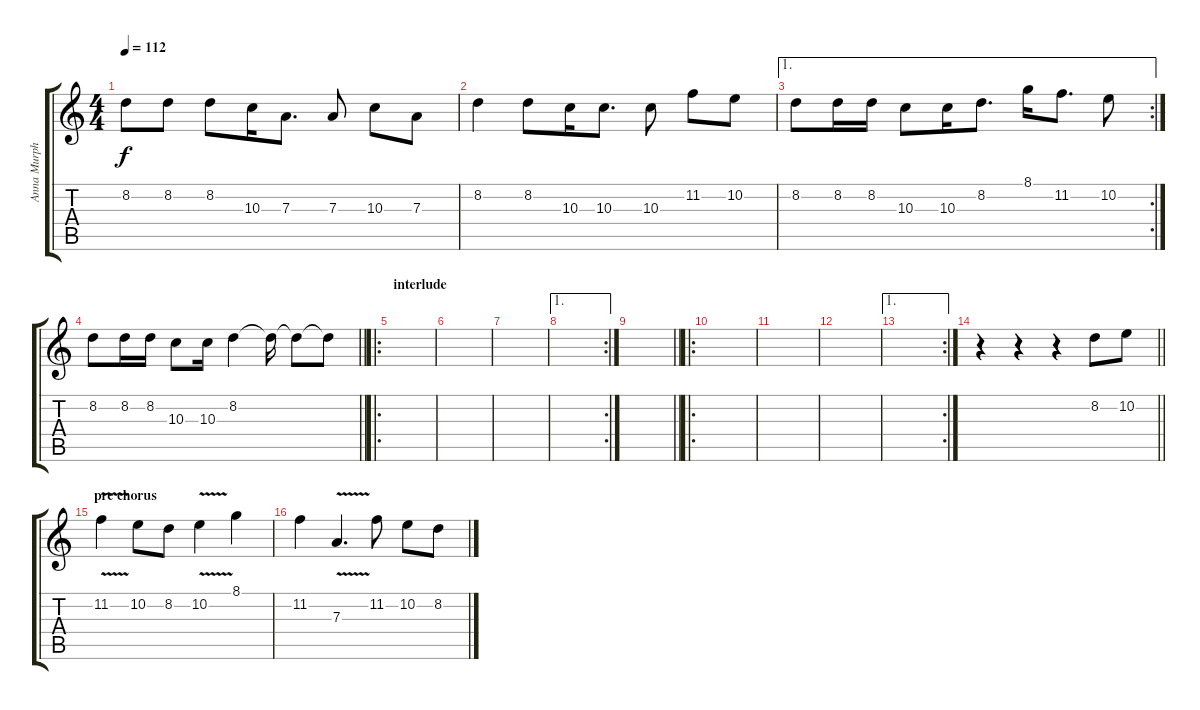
\track ("Anna Murphy" "Anna Murph") {instrument contrabass}
\staff {score tabs}
\tuning (B3 Gb3 D3 A2 E2 B1) {hide}
\ts (4 4)
\tempo 112
\clef g2
\ks c
8.2.8{dy f} 8.2.8 8.2.8 10.3.16 7.3.8{d} 7.3.8 10.3.8 7.3.8 |
8.2.4 8.2.8 10.3.16 10.3.8{d} 10.3.8 11.2.8 10.2.8 |
\ae 1
\rc 2
8.2.8 8.2.16 8.2.16 10.3.8 10.3.16 8.2.8{d} 8.1.16 11.2.8{d} 10.2.8 |
\barLineRight lightlight
8.2.8 8.2.16 8.2.16 10.3.8 10.3.16 8.2.4 8.2{t}.16 8.2{t}.8 8.2{t}.8 |
\ro
\section ("" "interlude")
|
|
|
\ae 1
\rc 2
|
\barLineRight lightlight
|
\ro
\section ("" "")
|
|
|
\ae 1
\rc 2
|
\barLineRight lightlight
r.4 r.4 r.4 8.2.8 10.2.8 |
\section ("" "pre chorus")
11.2{v}.4 10.2.8 8.2.8 10.2{v}.4 8.1.4 |
11.2.4 7.3{v}.4{d} 11.2.8 10.2.8 8.2.8
